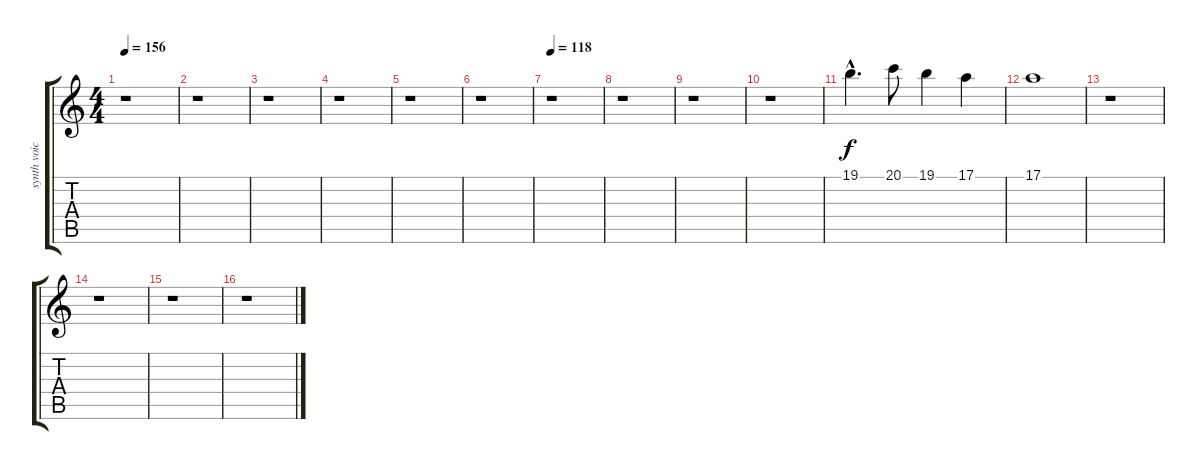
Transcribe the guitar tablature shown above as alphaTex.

\track ("synth voices" "synth voic") {instrument synthvoice}
\staff {score tabs}
\tuning (E4 B3 G3 D3 A2 E2) {hide}
\ts (4 4)
\tempo 156
\clef g2
\ks c
r.1{dy f} |
r.1 |
r.1 |
r.1 |
r.1 |
r.1 |
\tempo 118
r.1 |
r.1 |
r.1 |
r.1 |
19.1{hac}.4{d} 20.1.8 19.1.4 17.1.4 |
17.1.1 |
r.1 |
r.1 |
r.1 |
r.1
